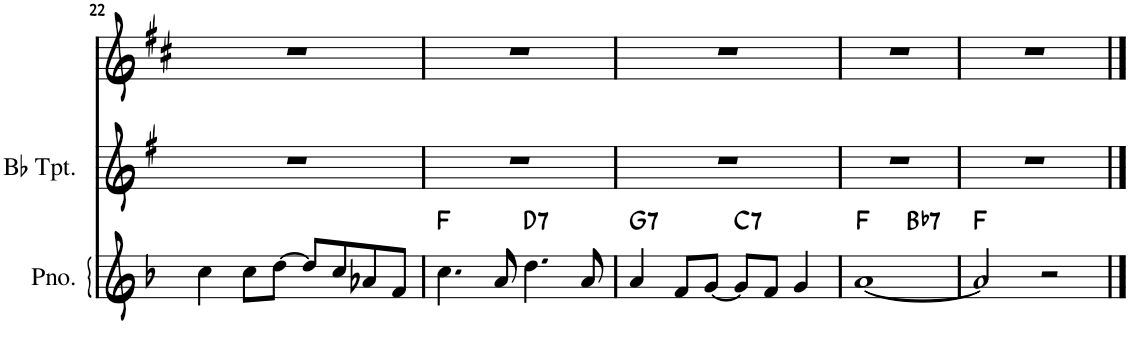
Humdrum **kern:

**kern	**harte	**kern	**kern
*part3	*part3	*part2	*part1
*staff3	*	*staff2	*staff1
*I"Piano	*	*I"Bb Trumpet	*I"Alto Sax
*I'Pno.	*	*I'Bb Tpt.	*I'Sax
!!LO:PB:g=z
*clefG2	*	*clefG2	*clefG2
*	*	*Trd1c2	*Trd5c9
*k[b-]	*	*k[f#]	*k[f#c#]
*M4/4	*	*M4/4	*M4/4
=22	=22	=22	=22
4cc\	.	1r	1r
8cc\L	.	.	.
[8dd\J	.	.	.
8dd/L]	.	.	.
8cc/	.	.	.
8a-X/	.	.	.
8f/J	.	.	.
=23	=23	=23	=23
4.cc\	F:maj	1r	1r
8a/	.	.	.
!	!LO:H:kt=7	!	!
4.dd\	D:7	.	.
8a/	.	.	.
=24	=24	=24	=24
!	!LO:H:kt=7	!	!
4a/	G:7	1r	1r
8f/L	.	.	.
[8g/J	.	.	.
!	!LO:H:kt=7	!	!
8g/L]	C:7	.	.
8f/J	.	.	.
4g/	.	.	.
=25	=25	=25	=25
*^	*	*	*
[1a	2ryy	F:maj	1r	1r
!	!	!LO:H:kt=7	!	!
.	2ryy	Bb:7	.	.
*v	*v	*	*	*
=26	=26	=26	=26
2a/]	F:maj	1r	1r
2r	.	.	.
==	==	==	==
*-	*-	*-	*-
